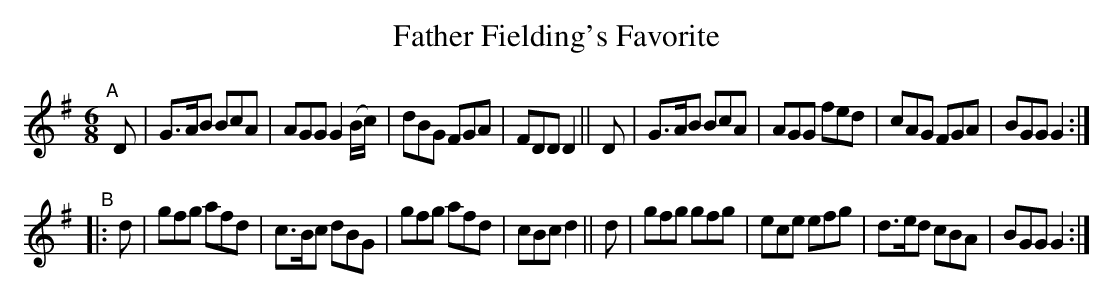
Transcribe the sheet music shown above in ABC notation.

X:1
T: Father Fielding's Favorite
M: 6/8
L: 1/8
K: G
"^A"[|]\
[|]D | G>AB BcA | AGG G2 (B/c/) | dBG FGA | FDD D2 \
|| D | G>AB BcA | AGG fed | cAG FGA | BGG G2 :|
"^B"\
|: d | gfg afd | c>Bc dBG | gfg afd | cBc d2 \
|| d | gfg gfg | ece efg | d>ed cBA | BGG G2 :|
